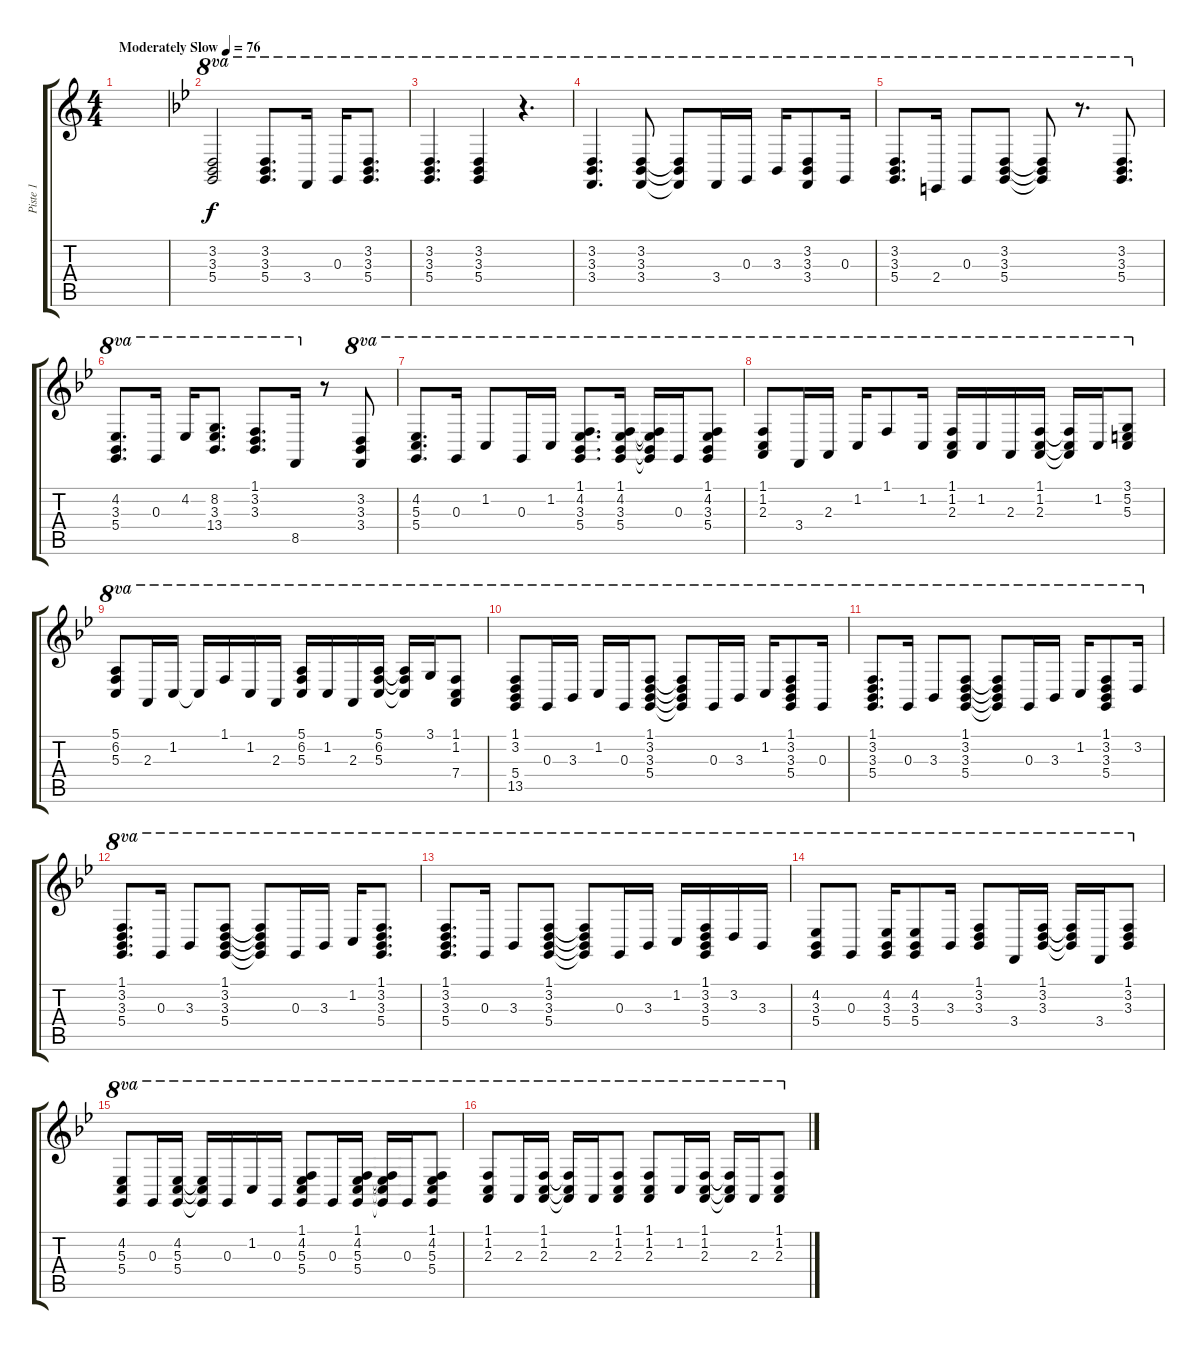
\track ("Piste 1" "Piste 1") {instrument acousticgrandpiano}
\staff {score tabs}
\tuning (E4 B3 G3 D3 A2 E2) {hide}
\ts (4 4)
\tempo (76 "Moderately Slow")
\clef g2
\ks c
|
\ks bb
(3.2 3.3 5.4).2{ot 8va} (3.2 3.3 5.4).8{d ot 8va} 3.4.16{ot 8va} 0.3.16{ot 8va} (3.2 3.3 5.4).8{d ot 8va} |
(3.2 3.3 5.4).4{d ot 8va dy f} (3.2 3.3 5.4).4{ot 8va} r.4{d ot 8va} |
(3.2 3.3 3.4).4{d ot 8va} (3.2 3.3 3.4).8{ot 8va} (3.2{t} 3.3{t} 3.4{t}).8{ot 8va} 3.4.16{ot 8va} 0.3.16{ot 8va} 3.3.16{ot 8va} (3.2 3.3 3.4).8{ot 8va} 0.3.16{ot 8va} |
(3.2 3.3 5.4).8{d ot 8va} 2.4.16{ot 8va} 0.3.8{ot 8va} (3.2 3.3 5.4).8{ot 8va} (3.2{t} 3.3{t} 5.4{t}).8{ot 8va} r.8{d ot 8va} (3.2 3.3 5.4).8{d ot 8va} |
(4.2 3.3 5.4).8{d ot 8va} 0.3.16{ot 8va} 4.2.16{ot 8va} (8.2 3.3 13.4).8{d ot 8va} (1.1 3.2 3.3).8{d ot 8va} 8.5.16{ot 8va} r.8 (3.2 3.3 3.4).8{ot 8va} |
(4.2 5.3 5.4).8{d ot 8va} 0.3.16{ot 8va} 1.2.8{ot 8va} 0.3.16{ot 8va} 1.2.16{ot 8va} (1.1 4.2 3.3 5.4).8{d ot 8va} (1.1 4.2 3.3 5.4).16{ot 8va} (1.1{t} 4.2{t} 3.3{t} 5.4{t}).16{ot 8va} 0.3.16{ot 8va} (1.1 4.2 3.3 5.4).8{ot 8va} |
(1.1 1.2 2.3).8{ot 8va} 3.4.16{ot 8va} 2.3.16{ot 8va} 1.2.16{ot 8va} 1.1.8{ot 8va} 1.2.16{ot 8va} (1.1 1.2 2.3).16{ot 8va} 1.2.16{ot 8va} 2.3.16{ot 8va} (1.1 1.2 2.3).16{ot 8va} (1.1{t} 1.2{t} 2.3{t}).16{ot 8va} 1.2.16{ot 8va} (3.1 5.2 5.3).8{ot 8va} |
(5.1 6.2 5.3).8{ot 8va} 2.3.16{ot 8va} 1.2.16{ot 8va} 1.2{t}.16{ot 8va} 1.1.16{ot 8va} 1.2.16{ot 8va} 2.3.16{ot 8va} (5.1 6.2 5.3).16{ot 8va} 1.2.16{ot 8va} 2.3.16{ot 8va} (5.1 6.2 5.3).16{ot 8va} (5.1{t} 6.2{t} 5.3{t}).16{ot 8va} 3.1.16{ot 8va} (1.1 1.2 7.4).8{ot 8va} |
(1.1 3.2 5.4 13.5).8{ot 8va} 0.3.16{ot 8va} 3.3.16{ot 8va} 1.2.16{ot 8va} 0.3.16{ot 8va} (1.1 3.2 3.3 5.4).8{ot 8va} (1.1{t} 3.2{t} 3.3{t} 5.4{t}).8{ot 8va} 0.3.16{ot 8va} 3.3.16{ot 8va} 1.2.16{ot 8va} (1.1 3.2 3.3 5.4).8{ot 8va} 0.3.16{ot 8va} |
(1.1 3.2 3.3 5.4).8{d ot 8va} 0.3.16{ot 8va} 3.3.8{ot 8va} (1.1 3.2 3.3 5.4).8{ot 8va} (1.1{t} 3.2{t} 3.3{t} 5.4{t}).8{ot 8va} 0.3.16{ot 8va} 3.3.16{ot 8va} 1.2.16{ot 8va} (1.1 3.2 3.3 5.4).8{ot 8va} 3.2.16{ot 8va} |
(1.1 3.2 3.3 5.4).8{d ot 8va} 0.3.16{ot 8va} 3.3.8{ot 8va} (1.1 3.2 3.3 5.4).8{ot 8va} (1.1{t} 3.2{t} 3.3{t} 5.4{t}).8{ot 8va} 0.3.16{ot 8va} 3.3.16{ot 8va} 1.2.16{ot 8va} (1.1 3.2 3.3 5.4).8{d ot 8va} |
(1.1 3.2 3.3 5.4).8{d ot 8va} 0.3.16{ot 8va} 3.3.8{ot 8va} (1.1 3.2 3.3 5.4).8{ot 8va} (1.1{t} 3.2{t} 3.3{t} 5.4{t}).8{ot 8va} 0.3.16{ot 8va} 3.3.16{ot 8va} 1.2.16{ot 8va} (1.1 3.2 3.3 5.4).16{ot 8va} 3.2.16{ot 8va} 3.3.16{ot 8va} |
(4.2 3.3 5.4).8{ot 8va} 0.3.8{ot 8va} (4.2 3.3 5.4).16{ot 8va} (4.2 3.3 5.4).8{ot 8va} 3.3.16{ot 8va} (1.1 3.2 3.3).8{ot 8va} 3.4.16{ot 8va} (1.1 3.2 3.3).16{ot 8va} (1.1{t} 3.2{t} 3.3{t}).16{ot 8va} 3.4.16{ot 8va} (1.1 3.2 3.3).8{ot 8va} |
(4.2 5.3 5.4).8{ot 8va} 0.3.16{ot 8va} (4.2 5.3 5.4).16{ot 8va} (4.2{t} 5.3{t} 5.4{t}).16{ot 8va} 0.3.16{ot 8va} 1.2.16{ot 8va} 0.3.16{ot 8va} (1.1 4.2 5.3 5.4).8{ot 8va} 0.3.16{ot 8va} (1.1 4.2 5.3 5.4).16{ot 8va} (1.1{t} 4.2{t} 5.3{t} 5.4{t}).16{ot 8va} 0.3.16{ot 8va} (1.1 4.2 5.3 5.4).8{ot 8va} |
(1.1 1.2 2.3).8{ot 8va} 2.3.16{ot 8va} (1.1 1.2 2.3).16{ot 8va} (1.1{t} 1.2{t} 2.3{t}).16{ot 8va} 2.3.16{ot 8va} (1.1 1.2 2.3).8{ot 8va} (1.1 1.2 2.3).8{ot 8va} 1.2.16{ot 8va} (1.1 1.2 2.3).16{ot 8va} (1.1{t} 1.2{t} 2.3{t}).16{ot 8va} 2.3.16{ot 8va} (1.1 1.2 2.3).8{ot 8va}
